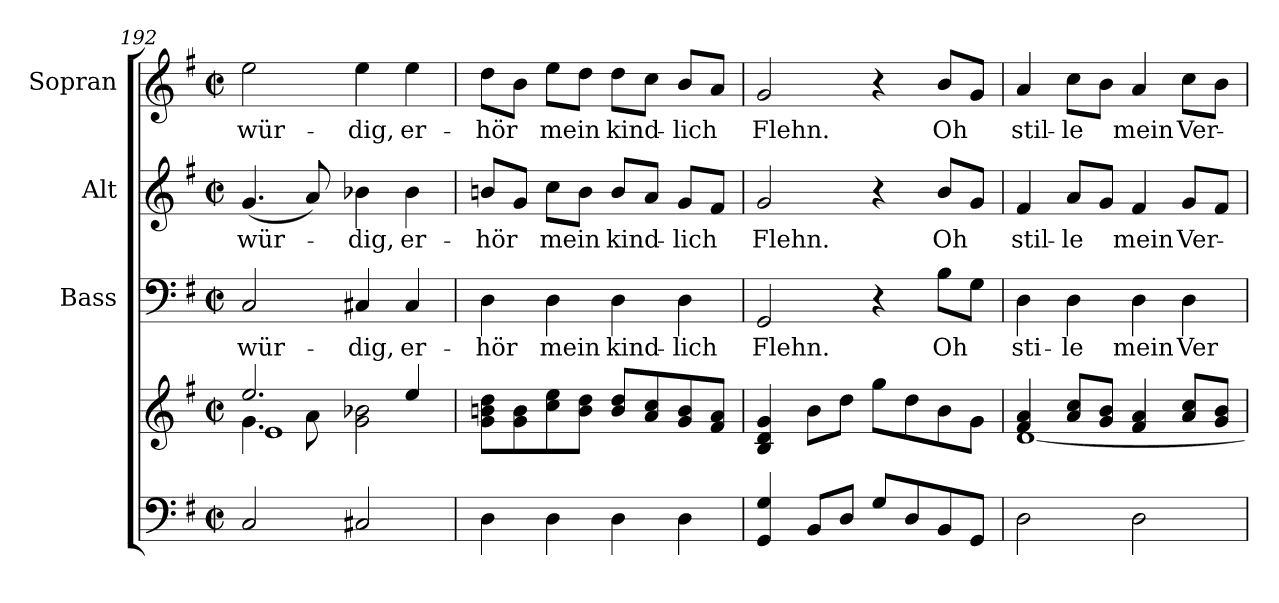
**kern	**kern	**kern	**text	**kern	**text	**kern	**text
*part4	*part4	*part3	*part3	*part2	*part2	*part1	*part1
*staff5	*staff4	*staff3	*staff3	*staff2	*staff2	*staff1	*staff1
*	*	*I"Bass	*	*I"Alt	*	*I"Sopran	*
*	*	*I'B.	*	*I'A.	*	*I'S.	*
*clefF4	*clefG2	*clefF4	*	*clefG2	*	*clefG2	*
*k[f#]	*k[f#]	*k[f#]	*	*k[f#]	*	*k[f#]	*
*G:	*G:	*G:	*	*G:	*	*G:	*
*M2/2	*M2/2	*M2/2	*	*M2/2	*	*M2/2	*
*met(c|)	*met(c|)	*met(c|)	*	*met(c|)	*	*met(c|)	*
=192	=192	=192	=192	=192	=192	=192	=192
*	*^	*	*	*	*	*	*
*	*	*^	*	*	*	*	*	*
!	!	!	!	!	!LO:LY:b	!	!LO:LY:b	!	!LO:LY:b
2C/	2.ee/	4.g\	1e	2C/	wür-	(<4.g/	wür-	2ee\	wür-
.	.	8a\	.	.	.	8a/)	.	.	.
!	!	!	!	!	!LO:LY:b	!	!LO:LY:b	!	!LO:LY:b
2C#X/	.	2g\ 2b-X\	.	4C#X/	-dig,	4b-X\	-dig,	4ee\	-dig,
!	!	!	!	!	!LO:LY:b	!	!LO:LY:b	!	!LO:LY:b
.	4ee/	.	.	4C#/	er-	4b-\	er-	4ee\	er-
*	*v	*v	*v	*	*	*	*	*	*
=193	=193	=193	=193	=193	=193	=193	=193
!	!	!	!LO:LY:b	!	!LO:LY:b	!	!LO:LY:b
4D\	8g\ 8bn\ 8dd\L	4D\	-hör	8bn/L	-hör	8dd\L	-hör
.	8g\ 8b\	.	.	8g/J	.	8b\J	.
!	!	!	!LO:LY:b	!	!LO:LY:b	!	!LO:LY:b
4D\	8cc\ 8ee\	4D\	mein	8cc\L	mein	8ee\L	mein
.	8b\ 8dd\J	.	.	8b\J	.	8dd\J	.
!	!	!	!LO:LY:b	!	!LO:LY:b	!	!LO:LY:b
4D\	8b/ 8dd/L	4D\	kind-	8b/L	kind-	8dd\L	kind-
.	8a/ 8cc/	.	.	8a/J	.	8cc\J	.
!	!	!	!LO:LY:b	!	!LO:LY:b	!	!LO:LY:b
4D\	8g/ 8b/	4D\	-lich	8g/L	-lich	8b/L	-lich
.	8f#/ 8a/J	.	.	8f#/J	.	8a/J	.
=194	=194	=194	=194	=194	=194	=194	=194
!	!	!	!LO:LY:b	!	!LO:LY:b	!	!LO:LY:b
4GG/ 4G/	4B/ 4d/ 4g/	2GG/	Flehn.	2g/	Flehn.	2g/	Flehn.
8BB/L	8b\L	.	.	.	.	.	.
8D/J	8dd\J	.	.	.	.	.	.
8G/L	8gg\L	4r	.	4r	.	4r	.
8D/	8dd\	.	.	.	.	.	.
!	!	!	!LO:LY:b	!	!LO:LY:b	!	!LO:LY:b
8BB/	8b\	8B\L	Oh	8b/L	Oh	8b/L	Oh
8GG/J	8g\J	8G\J	.	8g/J	.	8g/J	.
!!LO:PB:g=z
=195	=195	=195	=195	=195	=195	=195	=195
*	*^	*	*	*	*	*	*
!	!	!	!	!LO:LY:b	!	!LO:LY:b	!	!LO:LY:b
2D\	4f#/ 4a/	[<1d	4D\	sti-	4f#/	stil-	4a/	stil-
!	!	!	!	!LO:LY:b	!	!LO:LY:b	!	!LO:LY:b
.	8a/ 8cc/L	.	4D\	-le	8a/L	-le	8cc\L	-le
.	8g/ 8b/J	.	.	.	8g/J	.	8b\J	.
!	!	!	!	!LO:LY:b	!	!LO:LY:b	!	!LO:LY:b
2D\	4f#/ 4a/	.	4D\	mein	4f#/	mein	4a/	mein
!	!	!	!	!LO:LY:b	!	!LO:LY:b	!	!LO:LY:b
.	8a/ 8cc/L	.	4D\	Ver-	8g/L	Ver-	8cc\L	Ver-
.	8g/ 8b/J	.	.	.	8f#/J	.	8b\J	.
*	*v	*v	*	*	*	*	*	*
=	=	=	=	=	=	=	=
*-	*-	*-	*-	*-	*-	*-	*-
